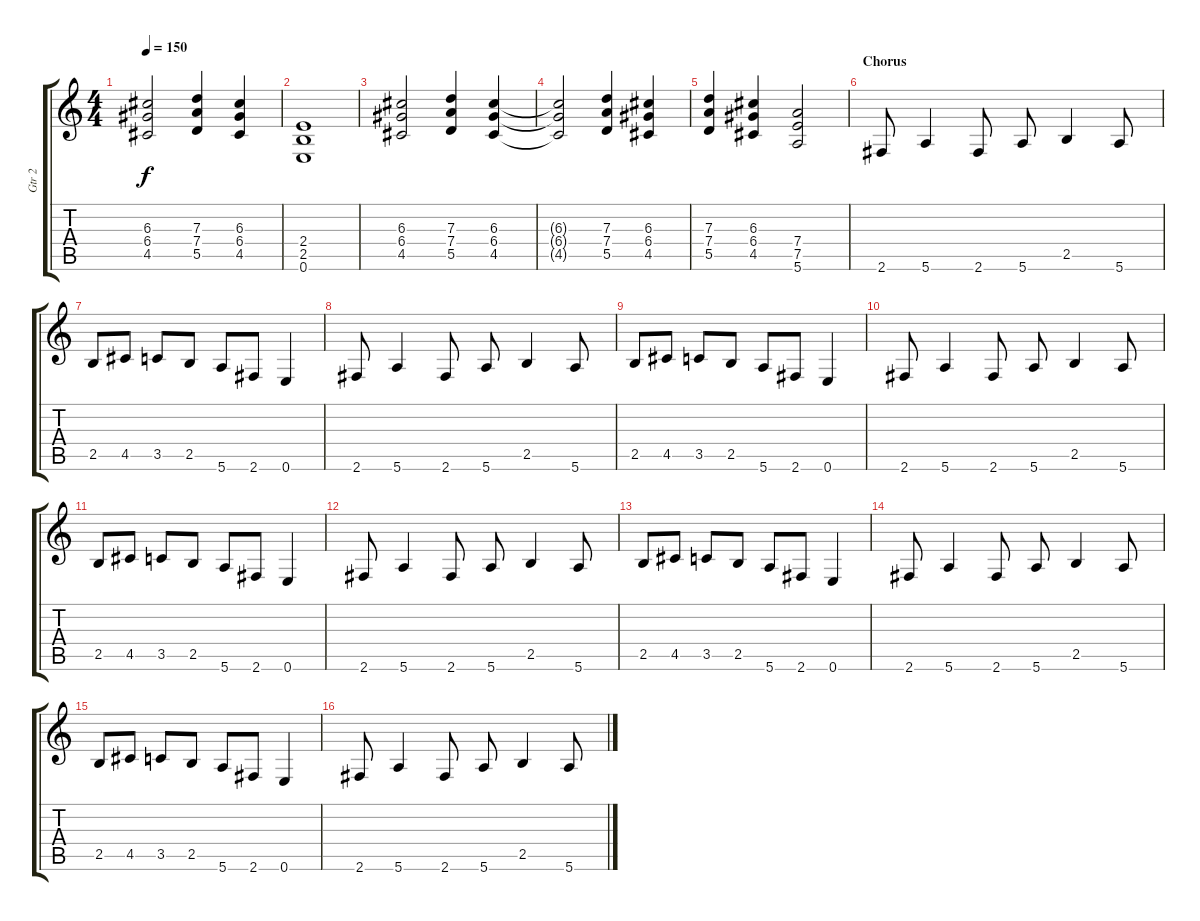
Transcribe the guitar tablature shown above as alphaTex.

\track ("Gtr 2" "Gtr 2") {instrument distortionguitar}
\staff {score tabs}
\tuning (E4 B3 G3 D3 A2 E2) {hide}
\ts (4 4)
\tempo 150
\clef g2
\ks c
(6.3 6.4 4.5).2{dy f} (7.3 7.4 5.5).4 (6.3 6.4 4.5).4 |
(2.4 2.5 0.6).1 |
(6.3 6.4 4.5).2 (7.3 7.4 5.5).4 (6.3 6.4 4.5).4 |
(6.3{t} 6.4{t} 4.5{t}).2 (7.3 7.4 5.5).4 (6.3 6.4 4.5).4 |
(7.3 7.4 5.5).4 (6.3 6.4 4.5).4 (7.4 7.5 5.6).2 |
\section ("" "Chorus")
2.6.8 5.6.4 2.6.8 5.6.8 2.5.4 5.6.8 |
2.5.8 4.5.8 3.5.8 2.5.8 5.6.8 2.6.8 0.6.4 |
2.6.8 5.6.4 2.6.8 5.6.8 2.5.4 5.6.8 |
2.5.8 4.5.8 3.5.8 2.5.8 5.6.8 2.6.8 0.6.4 |
2.6.8 5.6.4 2.6.8 5.6.8 2.5.4 5.6.8 |
2.5.8 4.5.8 3.5.8 2.5.8 5.6.8 2.6.8 0.6.4 |
2.6.8 5.6.4 2.6.8 5.6.8 2.5.4 5.6.8 |
2.5.8 4.5.8 3.5.8 2.5.8 5.6.8 2.6.8 0.6.4 |
2.6.8 5.6.4 2.6.8 5.6.8 2.5.4 5.6.8 |
2.5.8 4.5.8 3.5.8 2.5.8 5.6.8 2.6.8 0.6.4 |
2.6.8 5.6.4 2.6.8 5.6.8 2.5.4 5.6.8
